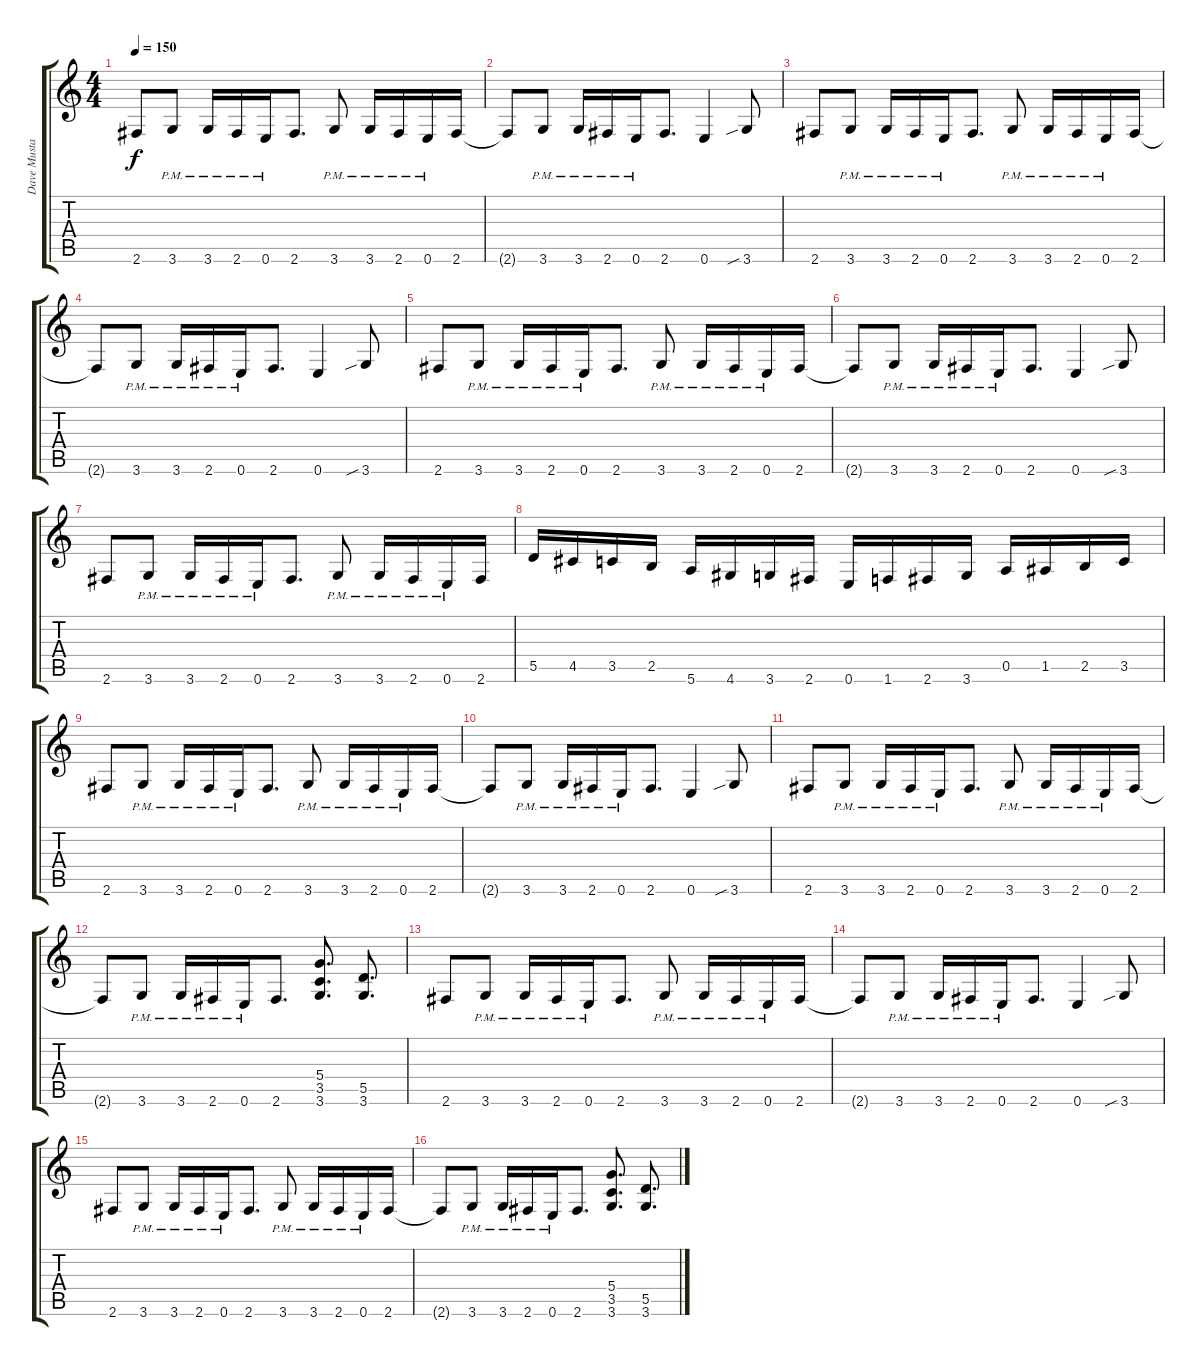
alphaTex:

\track ("Dave Mustaine" "Dave Musta") {instrument distortionguitar}
\staff {score tabs}
\tuning (E4 B3 G3 D3 A2 E2) {hide}
\ts (4 4)
\tempo 150
\clef g2
\ks c
2.6.8{dy f} 3.6{pm}.8 3.6{pm}.16 2.6{pm}.16 0.6{pm}.16 2.6.8{d} 3.6{pm}.8 3.6{pm}.16 2.6{pm}.16 0.6{pm}.16 2.6.16 |
2.6{t}.8 3.6{pm}.8 3.6{pm}.16 2.6{pm}.16 0.6{pm}.16 2.6.8{d} 0.6.4 3.6{sib}.8 |
2.6.8 3.6{pm}.8 3.6{pm}.16 2.6{pm}.16 0.6{pm}.16 2.6.8{d} 3.6{pm}.8 3.6{pm}.16 2.6{pm}.16 0.6{pm}.16 2.6.16 |
2.6{t}.8 3.6{pm}.8 3.6{pm}.16 2.6{pm}.16 0.6{pm}.16 2.6.8{d} 0.6.4 3.6{sib}.8 |
2.6.8 3.6{pm}.8 3.6{pm}.16 2.6{pm}.16 0.6{pm}.16 2.6.8{d} 3.6{pm}.8 3.6{pm}.16 2.6{pm}.16 0.6{pm}.16 2.6.16 |
2.6{t}.8 3.6{pm}.8 3.6{pm}.16 2.6{pm}.16 0.6{pm}.16 2.6.8{d} 0.6.4 3.6{sib}.8 |
2.6.8 3.6{pm}.8 3.6{pm}.16 2.6{pm}.16 0.6{pm}.16 2.6.8{d} 3.6{pm}.8 3.6{pm}.16 2.6{pm}.16 0.6{pm}.16 2.6.16 |
5.5.16 4.5.16 3.5.16 2.5.16 5.6.16 4.6.16 3.6.16 2.6.16 0.6.16 1.6.16 2.6.16 3.6.16 0.5.16 1.5.16 2.5.16 3.5.16 |
2.6.8 3.6{pm}.8 3.6{pm}.16 2.6{pm}.16 0.6{pm}.16 2.6.8{d} 3.6{pm}.8 3.6{pm}.16 2.6{pm}.16 0.6{pm}.16 2.6.16 |
2.6{t}.8 3.6{pm}.8 3.6{pm}.16 2.6{pm}.16 0.6{pm}.16 2.6.8{d} 0.6.4 3.6{sib}.8 |
2.6.8 3.6{pm}.8 3.6{pm}.16 2.6{pm}.16 0.6{pm}.16 2.6.8{d} 3.6{pm}.8 3.6{pm}.16 2.6{pm}.16 0.6{pm}.16 2.6.16 |
2.6{t}.8 3.6{pm}.8 3.6{pm}.16 2.6{pm}.16 0.6{pm}.16 2.6.8{d} (5.4 3.5 3.6).8{d} (5.5 3.6).8{d} |
2.6.8 3.6{pm}.8 3.6{pm}.16 2.6{pm}.16 0.6{pm}.16 2.6.8{d} 3.6{pm}.8 3.6{pm}.16 2.6{pm}.16 0.6{pm}.16 2.6.16 |
2.6{t}.8 3.6{pm}.8 3.6{pm}.16 2.6{pm}.16 0.6{pm}.16 2.6.8{d} 0.6.4 3.6{sib}.8 |
2.6.8 3.6{pm}.8 3.6{pm}.16 2.6{pm}.16 0.6{pm}.16 2.6.8{d} 3.6{pm}.8 3.6{pm}.16 2.6{pm}.16 0.6{pm}.16 2.6.16 |
2.6{t}.8 3.6{pm}.8 3.6{pm}.16 2.6{pm}.16 0.6{pm}.16 2.6.8{d} (5.4 3.5 3.6).8{d} (5.5 3.6).8{d}
